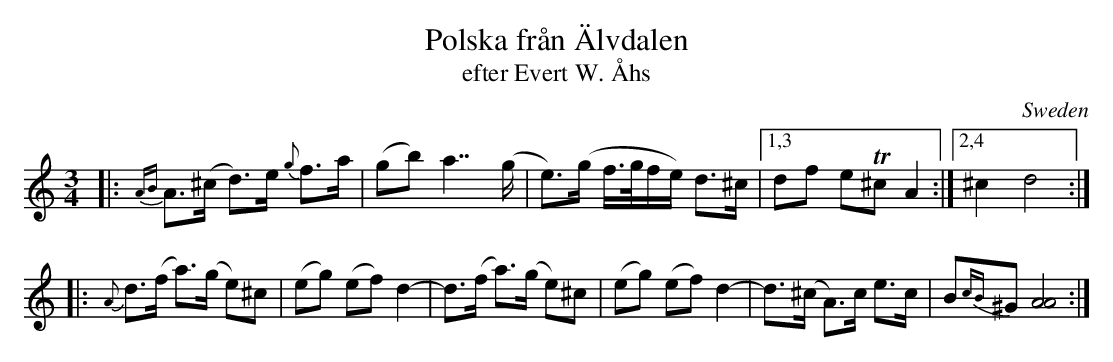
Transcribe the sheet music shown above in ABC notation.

X:1
T: Polska fr\aan \"Alvdalen
T: efter Evert W. \AAhs
O: Sweden
M: 3/4
L: 1/16
K: Ddor
|:{AB}A3(^c d3)e {g}f3a | (g2b2) a7 (g \
|     e3)(g f>gfe) d3^c |1,3 d2f2 e2T^c2 A4 :|2,4 ^c4 d8 :|
|: {A}d3(f a3)(g e2)^c2 | (e2g2) (e2f2) d4- \
|     d3(f a3)(g e2)^c2 | (e2g2) (e2f2) d4- \
|    d3(^c A3)c e3c | B2{cB}^G2 [A8A8] :|
